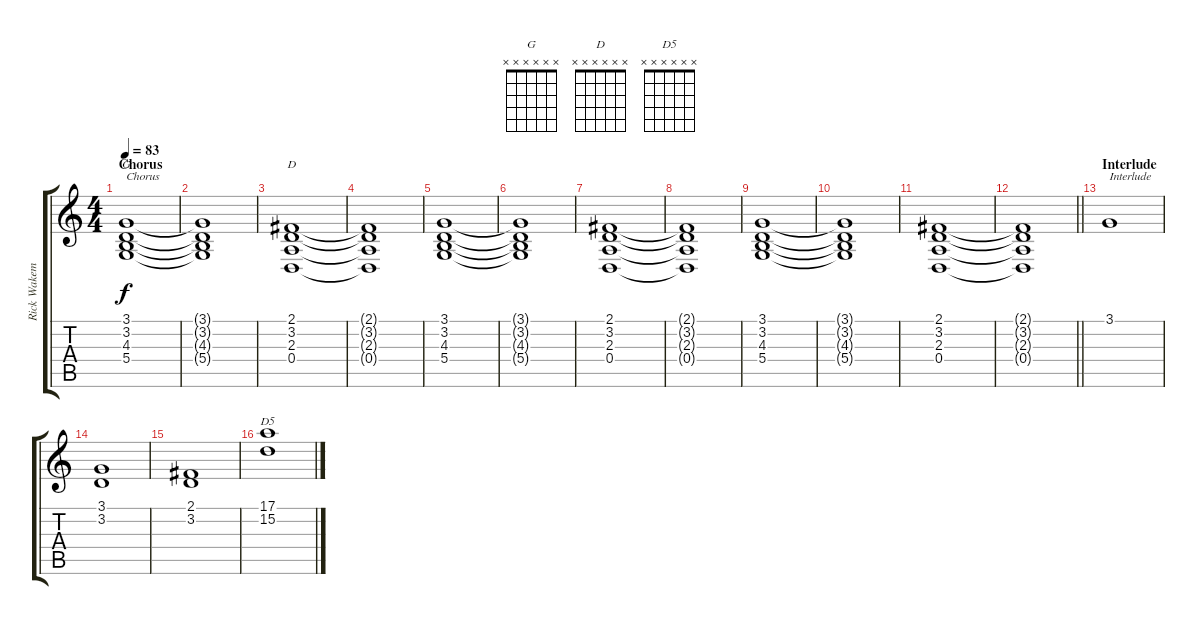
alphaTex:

\track ("Rick Wakeman 2" "Rick Wakem") {instrument synthstrings2}
\staff {score tabs}
\tuning (E4 B3 G3 D3 A2 E2) {hide}
\chord ("G" x x x x x x) {firstfret 0}
\chord ("D" x x x x x x) {firstfret 0}
\chord ("D5" x x x x x x) {firstfret 0}
\ts (4 4)
\section ("" "Chorus")
\tempo 83
\clef g2
\ks c
(3.1 3.2 4.3 5.4).1{ch "G" txt "Chorus" dy f} |
(3.1{t} 3.2{t} 4.3{t} 5.4{t}).1 |
(2.1 3.2 2.3 0.4).1{ch "D"} |
(2.1{t} 3.2{t} 2.3{t} 0.4{t}).1 |
(3.1 3.2 4.3 5.4).1 |
(3.1{t} 3.2{t} 4.3{t} 5.4{t}).1 |
(2.1 3.2 2.3 0.4).1 |
(2.1{t} 3.2{t} 2.3{t} 0.4{t}).1 |
(3.1 3.2 4.3 5.4).1 |
(3.1{t} 3.2{t} 4.3{t} 5.4{t}).1 |
(2.1 3.2 2.3 0.4).1 |
\barLineRight lightlight
(2.1{t} 3.2{t} 2.3{t} 0.4{t}).1 |
\section ("" "Interlude")
3.1.1{txt "Interlude"} |
(3.1 3.2).1 |
(2.1 3.2).1 |
(17.1 15.2).1{ch "D5"}
